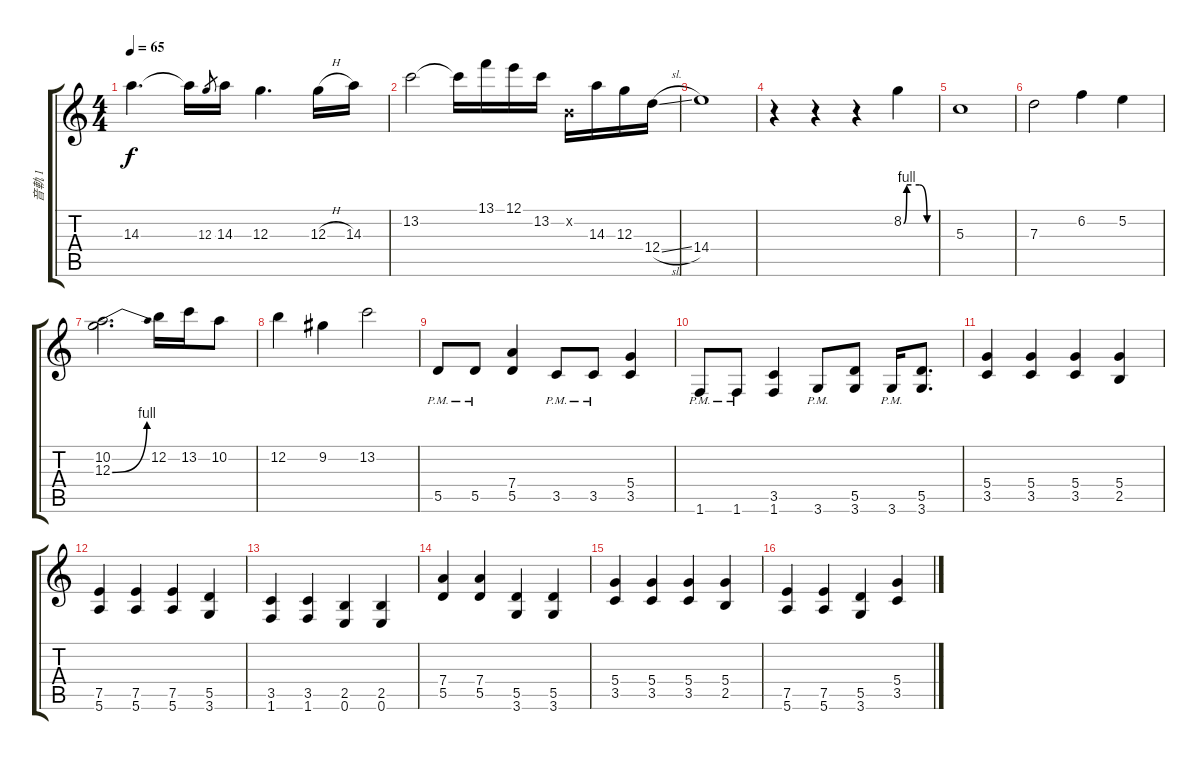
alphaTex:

\track ("音軌 1" "音軌 1") {instrument electricguitarjazz}
\staff {score tabs}
\tuning (E4 B3 G3 D3 A2 E2) {hide}
\ts (4 4)
\tempo 65
\clef g2
\ks c
14.3.4{d dy f} 14.3{t}.16 12.3.8{gr} 14.3.16 12.3.4{d} 12.3{h}.16 14.3.16 |
13.2.2 13.2{t}.16 13.1.16 12.1.16 13.2.16 0.2{x}.16 14.3.16 12.3.16 12.4{sl}.16 |
14.4.1 |
r.4 r.4 r.4 8.2{be (custom 0 0 6 4 15 4 30 4 45 0 60 0)}.4 |
5.3.1 |
7.3.2 6.2.4 5.2.4 |
(10.2 12.3{be (bend 0 0 60 4)}).2{d} 12.2.16 13.2.16 10.2.8 |
12.2.4 9.2.4 13.2.2 |
5.5{pm}.8 5.5{pm}.8 (7.4 5.5).4 3.5{pm}.8 3.5{pm}.8 (5.4 3.5).4 |
1.6{pm}.8 1.6{pm}.8 (3.5 1.6).4 3.6{pm}.8 (5.5 3.6).8 3.6{pm}.16 (5.5 3.6).8{d} |
(5.4 3.5).4 (5.4 3.5).4 (5.4 3.5).4 (5.4 2.5).4 |
(7.5 5.6).4 (7.5 5.6).4 (7.5 5.6).4 (5.5 3.6).4 |
(3.5 1.6).4 (3.5 1.6).4 (2.5 0.6).4 (2.5 0.6).4 |
(7.4 5.5).4 (7.4 5.5).4 (5.5 3.6).4 (5.5 3.6).4 |
(5.4 3.5).4 (5.4 3.5).4 (5.4 3.5).4 (5.4 2.5).4 |
(7.5 5.6).4 (7.5 5.6).4 (5.5 3.6).4 (5.4 3.5).4
